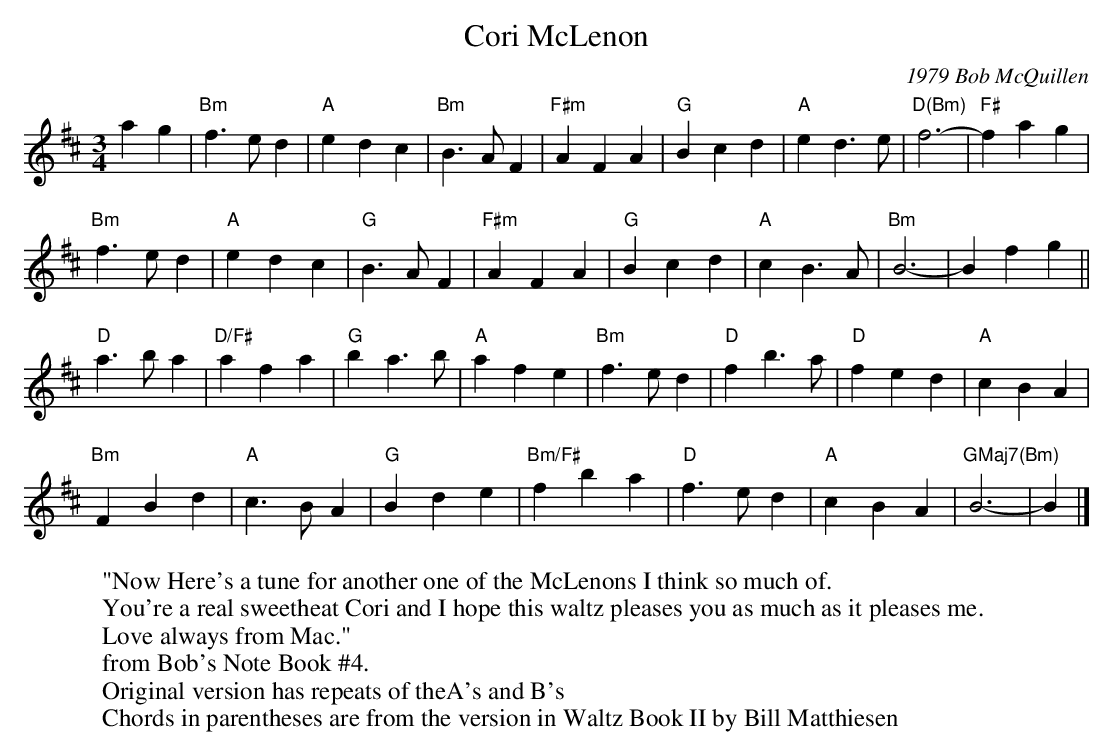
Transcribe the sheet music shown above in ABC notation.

X:1
T: Cori McLenon
C:  1979 Bob McQuillen
M: 3/4
L: 1/8
K:D
a2g2| "Bm"f3 ed2| "A"e2d2c2|"Bm" B3 AF2|"F#m"A2F2A2|\
"G"B2c2d2|"A" e2d3e|"D(Bm)" f6-|"F#"f2a2g2|
"Bm"f3 ed2|"A"e2d2c2|"G" B3 AF2|"F#m"A2F2A2|\
"G"B2c2d2|"A" c2B3A|"Bm"B6-|B2f2g2||
"D"a3 ba2|"D/F#" a2f2a2|"G" b2a3b|"A"a2f2e2|\
"Bm"f3 ed2|"D"f2b3a|"D" f2e2d2|"A"c2B2A2|
"Bm"F2B2d2|"A"c3 BA2|"G"B2d2e2|"Bm/F#"f2b2a2|\
"D"f3 ed2|"A" c2B2A2|"GMaj7(Bm)"B6-|B2|]
W:"Now Here's a tune for another one of the McLenons I think so much of.
W:You're a real sweetheat Cori and I hope this waltz pleases you as much as it pleases me.
W:Love always from Mac."
W:from Bob's Note Book #4.
W:Original version has repeats of theA's and B's
W:Chords in parentheses are from the version in Waltz Book II by Bill Matthiesen
